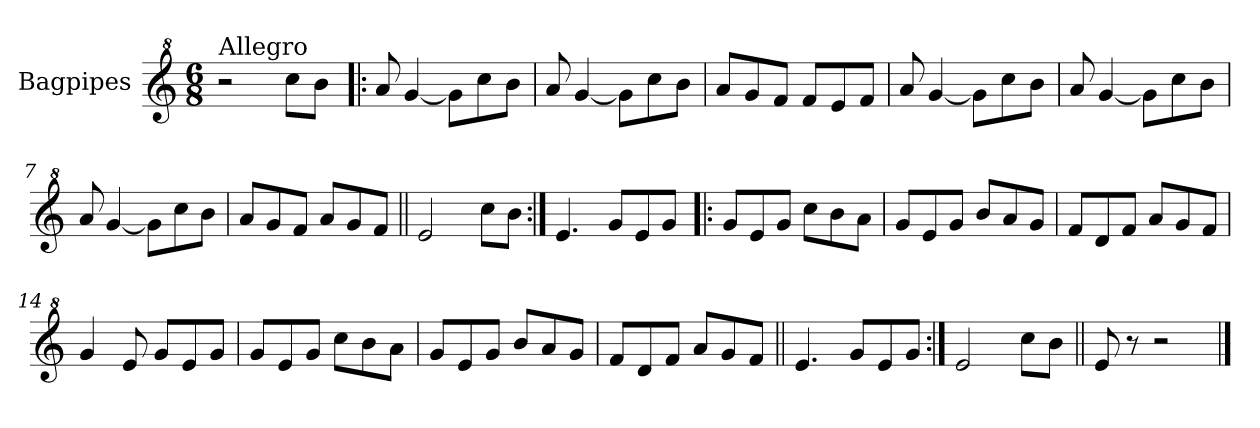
**kern
*part1
*staff1
*I"Bagpipes
*I'Bag
*clefG^2
*k[]
*C:
*M6/8
=1
!LO:TX:a:t=Allegro
2r
8ccc\L
8bb\J
=2!|:
8aa/
[4gg/
8gg\L]
8ccc\
8bb\J
=3
8aa/
[4gg/
8gg\L]
8ccc\
8bb\J
=4
8aa/L
8gg/
8ff/J
8ff/L
8ee/
8ff/J
=5
8aa/
[4gg/
8gg\L]
8ccc\
8bb\J
=6
8aa/
[4gg/
8gg\L]
8ccc\
8bb\J
=7
8aa/
[4gg/
8gg\L]
8ccc\
8bb\J
!!LO:LB:g=z
=8
8aa/L
8gg/
8ff/J
8aa/L
8gg/
8ff/J
=9||
2ee/
8ccc\L
8bb\J
=10:|!
4.ee/
8gg/L
8ee/
8gg/J
=11!|:
8gg/L
8ee/
8gg/J
8ccc\L
8bb\
8aa\J
=12
8gg/L
8ee/
8gg/J
8bb/L
8aa/
8gg/J
=13
8ff/L
8dd/
8ff/J
8aa/L
8gg/
8ff/J
=14
4gg/
8ee/
8gg/L
8ee/
8gg/J
!!LO:LB:g=z
=15
8gg/L
8ee/
8gg/J
8ccc\L
8bb\
8aa\J
=16
8gg/L
8ee/
8gg/J
8bb/L
8aa/
8gg/J
=17
8ff/L
8dd/
8ff/J
8aa/L
8gg/
8ff/J
=18||
4.ee/
8gg/L
8ee/
8gg/J
=19:|!
2ee/
8ccc\L
8bb\J
=20||
8ee/
8r
2r
==
*-
